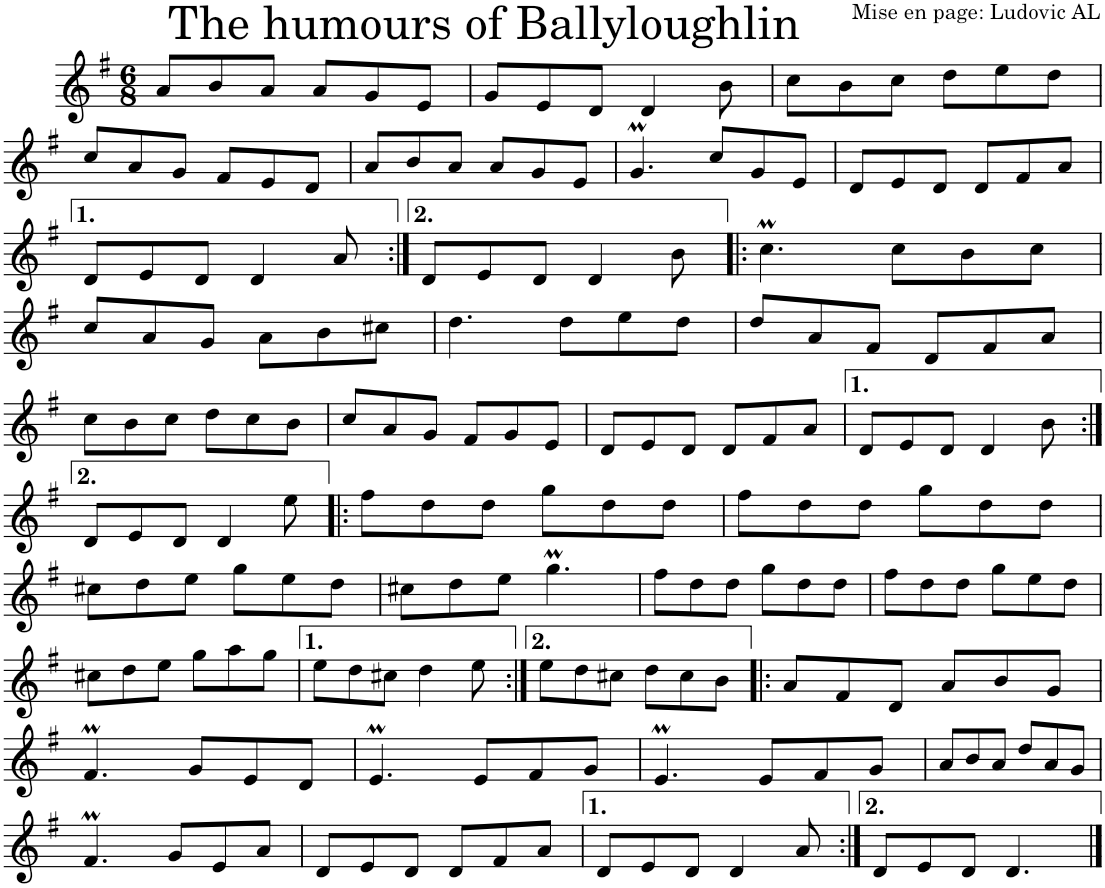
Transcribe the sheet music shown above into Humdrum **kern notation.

**kern
*part1
*staff1
*I"Violon
*I'Vln.
*clefG2
*k[f#]
*M6/8
=1
8a/L
8b/
8a/J
8a/L
8g/
8e/J
=2
8g/L
8e/
8d/J
4d/
8b\
=3
8cc\L
8b\
8cc\J
8dd\L
8ee\
8dd\J
!!LO:LB:g=z
=4
8cc/L
8a/
8g/J
8f#/L
8e/
8d/J
=5
8a/L
8b/
8a/J
8a/L
8g/
8e/J
=6
4.gM/
8cc/L
8g/
8e/J
=7
8d/L
8e/
8d/J
8d/L
8f#/
8a/J
!!LO:LB:g=z
=8
8d/L
8e/
8d/J
4d/
8a/
=9:|!
8d/L
8e/
8d/J
4d/
8b\
=10!|:
4.ccM\
8cc\L
8b\
8cc\J
!!LO:LB:g=z
=11
8cc/L
8a/
8g/J
8a\L
8b\
8cc#X\J
=12
4.dd\
8dd\L
8ee\
8dd\J
=13
8dd/L
8a/
8f#/J
8d/L
8f#/
8a/J
!!LO:LB:g=z
=14
8cc\L
8b\
8cc\J
8dd\L
8cc\
8b\J
=15
8cc/L
8a/
8g/J
8f#/L
8g/
8e/J
=16
8d/L
8e/
8d/J
8d/L
8f#/
8a/J
=17
8d/L
8e/
8d/J
4d/
8b\
!!LO:LB:g=z
=18:|!
8d/L
8e/
8d/J
4d/
8ee\
=19!|:
8ff#\L
8dd\
8dd\J
8gg\L
8dd\
8dd\J
=20
8ff#\L
8dd\
8dd\J
8gg\L
8dd\
8dd\J
!!LO:LB:g=z
=21
8cc#X\L
8dd\
8ee\J
8gg\L
8ee\
8dd\J
=22
8cc#X\L
8dd\
8ee\J
4.ggM\
=23
8ff#\L
8dd\
8dd\J
8gg\L
8dd\
8dd\J
=24
8ff#\L
8dd\
8dd\J
8gg\L
8ee\
8dd\J
!!LO:LB:g=z
=25
8cc#X\L
8dd\
8ee\J
8gg\L
8aa\
8gg\J
=26
8ee\L
8dd\
8cc#X\J
4dd\
8ee\
=27:|!
8ee\L
8dd\
8cc#X\J
8dd\L
8cc#\
8b\J
=28!|:
8a/L
8f#/
8d/J
8a/L
8b/
8g/J
!!LO:LB:g=z
=29
4.f#m/
8g/L
8e/
8d/J
=30
4.eM/
8e/L
8f#/
8g/J
=31
4.eM/
8e/L
8f#/
8g/J
=32
8a/L
8b/
8a/J
8dd/L
8a/
8g/J
!!LO:LB:g=z
=33
4.f#m/
8g/L
8e/
8a/J
=34
8d/L
8e/
8d/J
8d/L
8f#/
8a/J
=35
8d/L
8e/
8d/J
4d/
8a/
=36:|!
8d/L
8e/
8d/J
4.d/
==
*-
